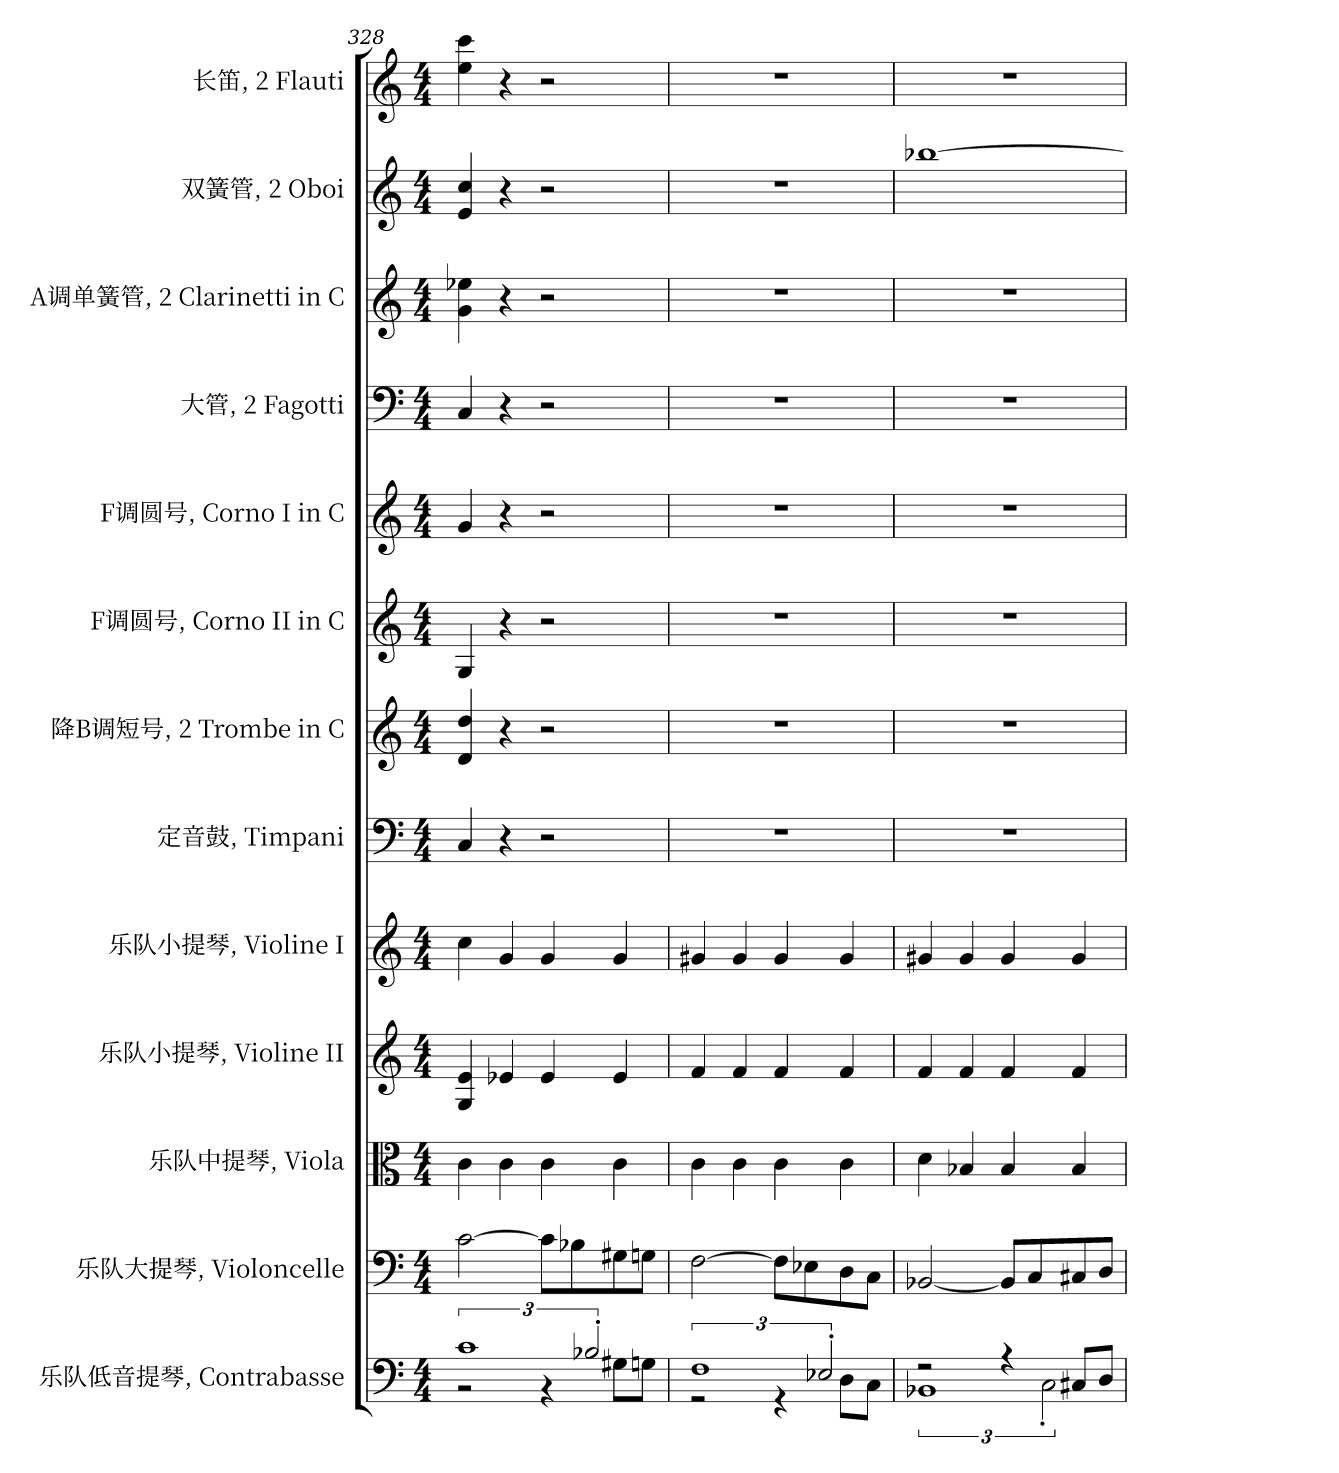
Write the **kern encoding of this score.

**kern	**kern	**kern	**kern	**kern	**kern	**kern	**kern	**kern	**kern	**kern	**kern	**kern
*part13	*part12	*part11	*part10	*part9	*part8	*part7	*part6	*part5	*part4	*part3	*part2	*part1
*staff13	*staff12	*staff11	*staff10	*staff9	*staff8	*staff7	*staff6	*staff5	*staff4	*staff3	*staff2	*staff1
*I"乐队低音提琴, Contrabasse	*I"乐队大提琴, Violoncelle	*I"乐队中提琴, Viola	*I"乐队小提琴, Violine II	*I"乐队小提琴, Violine I	*I"定音鼓, Timpani	*I"降B调短号, 2 Trombe in C	*I"F调圆号, Corno II in C	*I"F调圆号, Corno I in C	*I"大管, 2 Fagotti	*I"A调单簧管, 2 Clarinetti in C	*I"双簧管, 2 Oboi	*I"长笛, 2 Flauti
*I'Cbs.	*	*	*	*	*I'Timp.	*	*	*	*	*I'A Cl.	*I'Ob.	*I'Fl.
!!LO:PB:g=z
*clefF4	*clefF4	*clefC3	*clefG2	*clefG2	*clefF4	*clefG2	*clefG2	*clefG2	*clefF4	*clefG2	*clefG2	*clefG2
*ITrd7c12	*	*	*	*	*	*ITrd1c2	*ITrd4c7	*ITrd4c7	*	*ITrd2c3	*	*
*k[]	*k[]	*k[]	*k[]	*k[]	*k[]	*k[b-e-]	*k[b-]	*k[b-]	*k[]	*k[f#c#g#]	*k[]	*k[]
*M4/4	*M4/4	*M4/4	*M4/4	*M4/4	*M4/4	*M4/4	*M4/4	*M4/4	*M4/4	*M4/4	*M4/4	*M4/4
*MM193	*MM193	*MM193	*MM193	*MM193	*MM193	*MM193	*MM193	*MM193	*MM193	*MM193	*MM193	*MM193
=328	=328	=328	=328	=328	=328	=328	=328	=328	=328	=328	=328	=328
*^	*	*	*	*	*	*	*	*	*	*	*	*
3%2C	2r	[2c\	4c\	4G/ 4e/	4cc\	4C/	4c/ 4cc/	4C/	4c/	4C/	4e\ 4ccn\	4e/ 4cc/	4ee\ 4ccc\
.	.	.	4c\	4e-X/	4g/	4r	4r	4r	4r	4r	4r	4r	4r
*	*	*	*	*	*	*	*	*	*	*	*	*	*MM203
.	4r	8c\L]	4c\	4e-/	4g/	2r	2r	2r	2r	2r	2r	2r	2r
.	.	8B-X\	.	.	.	.	.	.	.	.	.	.	.
3BB-X'/	.	.	.	.	.	.	.	.	.	.	.	.	.
.	8GG#X\L	8G#X\	4c\	4e-/	4g/	.	.	.	.	.	.	.	.
.	8GGn\J	8Gn\J	.	.	.	.	.	.	.	.	.	.	.
=329	=329	=329	=329	=329	=329	=329	=329	=329	=329	=329	=329	=329	=329
*	*	*	*	*	*	*	*	*	*	*	*	*	*MM193
3%2FF	2r	[2F\	4c\	4f/	4g#X/	1r	1r	1r	1r	1r	1r	1r	1r
.	.	.	4c\	4f/	4g#/	.	.	.	.	.	.	.	.
.	4r	8F\L]	4c\	4f/	4g#/	.	.	.	.	.	.	.	.
.	.	8E-X\	.	.	.	.	.	.	.	.	.	.	.
3EE-X'/	.	.	.	.	.	.	.	.	.	.	.	.	.
.	8DD\L	8D\	4c\	4f/	4g#/	.	.	.	.	.	.	.	.
.	8CC\J	8C\J	.	.	.	.	.	.	.	.	.	.	.
=330	=330	=330	=330	=330	=330	=330	=330	=330	=330	=330	=330	=330	=330
*	*	*	*	*	*	*	*	*	*	*	*	*	*MM193
2r	3%2BBB-X	[2BB-X/	4d\	4f/	4g#X/	1r	1r	1r	1r	1r	1r	[1bb-X	1r
.	.	.	4B-X/	4f/	4g#/	.	.	.	.	.	.	.	.
4r	.	8BB-/L]	4B-/	4f/	4g#/	.	.	.	.	.	.	.	.
.	.	8C/	.	.	.	.	.	.	.	.	.	.	.
.	3CC'\	.	.	.	.	.	.	.	.	.	.	.	.
8CC#X/L	.	8C#X/	4B-/	4f/	4g#/	.	.	.	.	.	.	.	.
8DD/J	.	8D/J	.	.	.	.	.	.	.	.	.	.	.
*v	*v	*	*	*	*	*	*	*	*	*	*	*	*
=	=	=	=	=	=	=	=	=	=	=	=	=
*-	*-	*-	*-	*-	*-	*-	*-	*-	*-	*-	*-	*-
